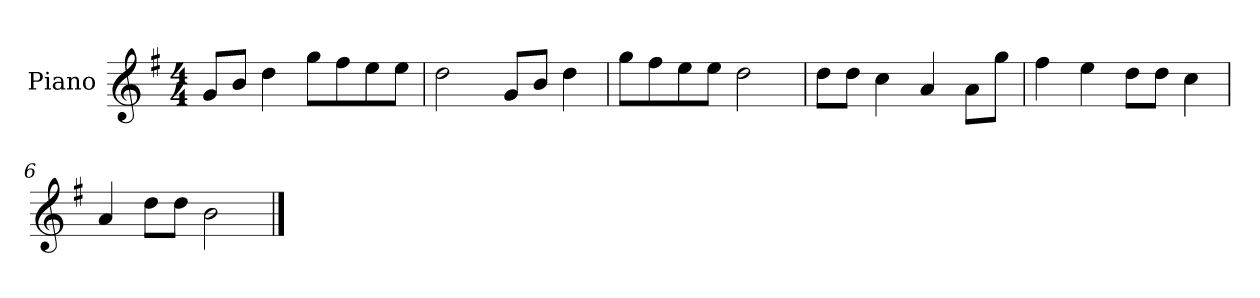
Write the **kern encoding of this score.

**kern
*part1
*staff1
*I"Piano
*I'P-no
*clefG2
*k[f#]
*M4/4
*MM90
=1
8g/L
8b/J
4dd\
8gg\L
8ff#\
8ee\
8ee\J
=2
2dd\
8g/L
8b/J
4dd\
=3
8gg\L
8ff#\
8ee\
8ee\J
2dd\
=4
8dd\L
8dd\J
4cc\
4a/
8a\L
8gg\J
=5
4ff#\
4ee\
8dd\L
8dd\J
4cc\
=6
4a/
8dd\L
8dd\J
2b\
==
*-
